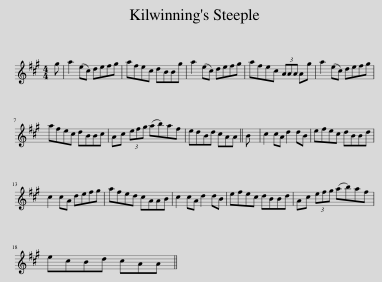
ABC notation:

X:1
L:1/8
M:4/4
I:linebreak $
K:A
V:1 treble
V:1
 g | a2 (ec) defg | afec dBBg | a2 (ec) defg | afec (3AAA Ag | %5
 a2 (ec) defg |$ afec dBBc | Ac (3efg (ab)af | edBd cAA || B | %10
 c2 cA d2 dB | efec dBBd |$ c2 cA defg | afed cAAB | c2 cA d2 dB | %15
 efec dBBd | Ac (3efg (ab)af |$ ecBd cAA || %18
